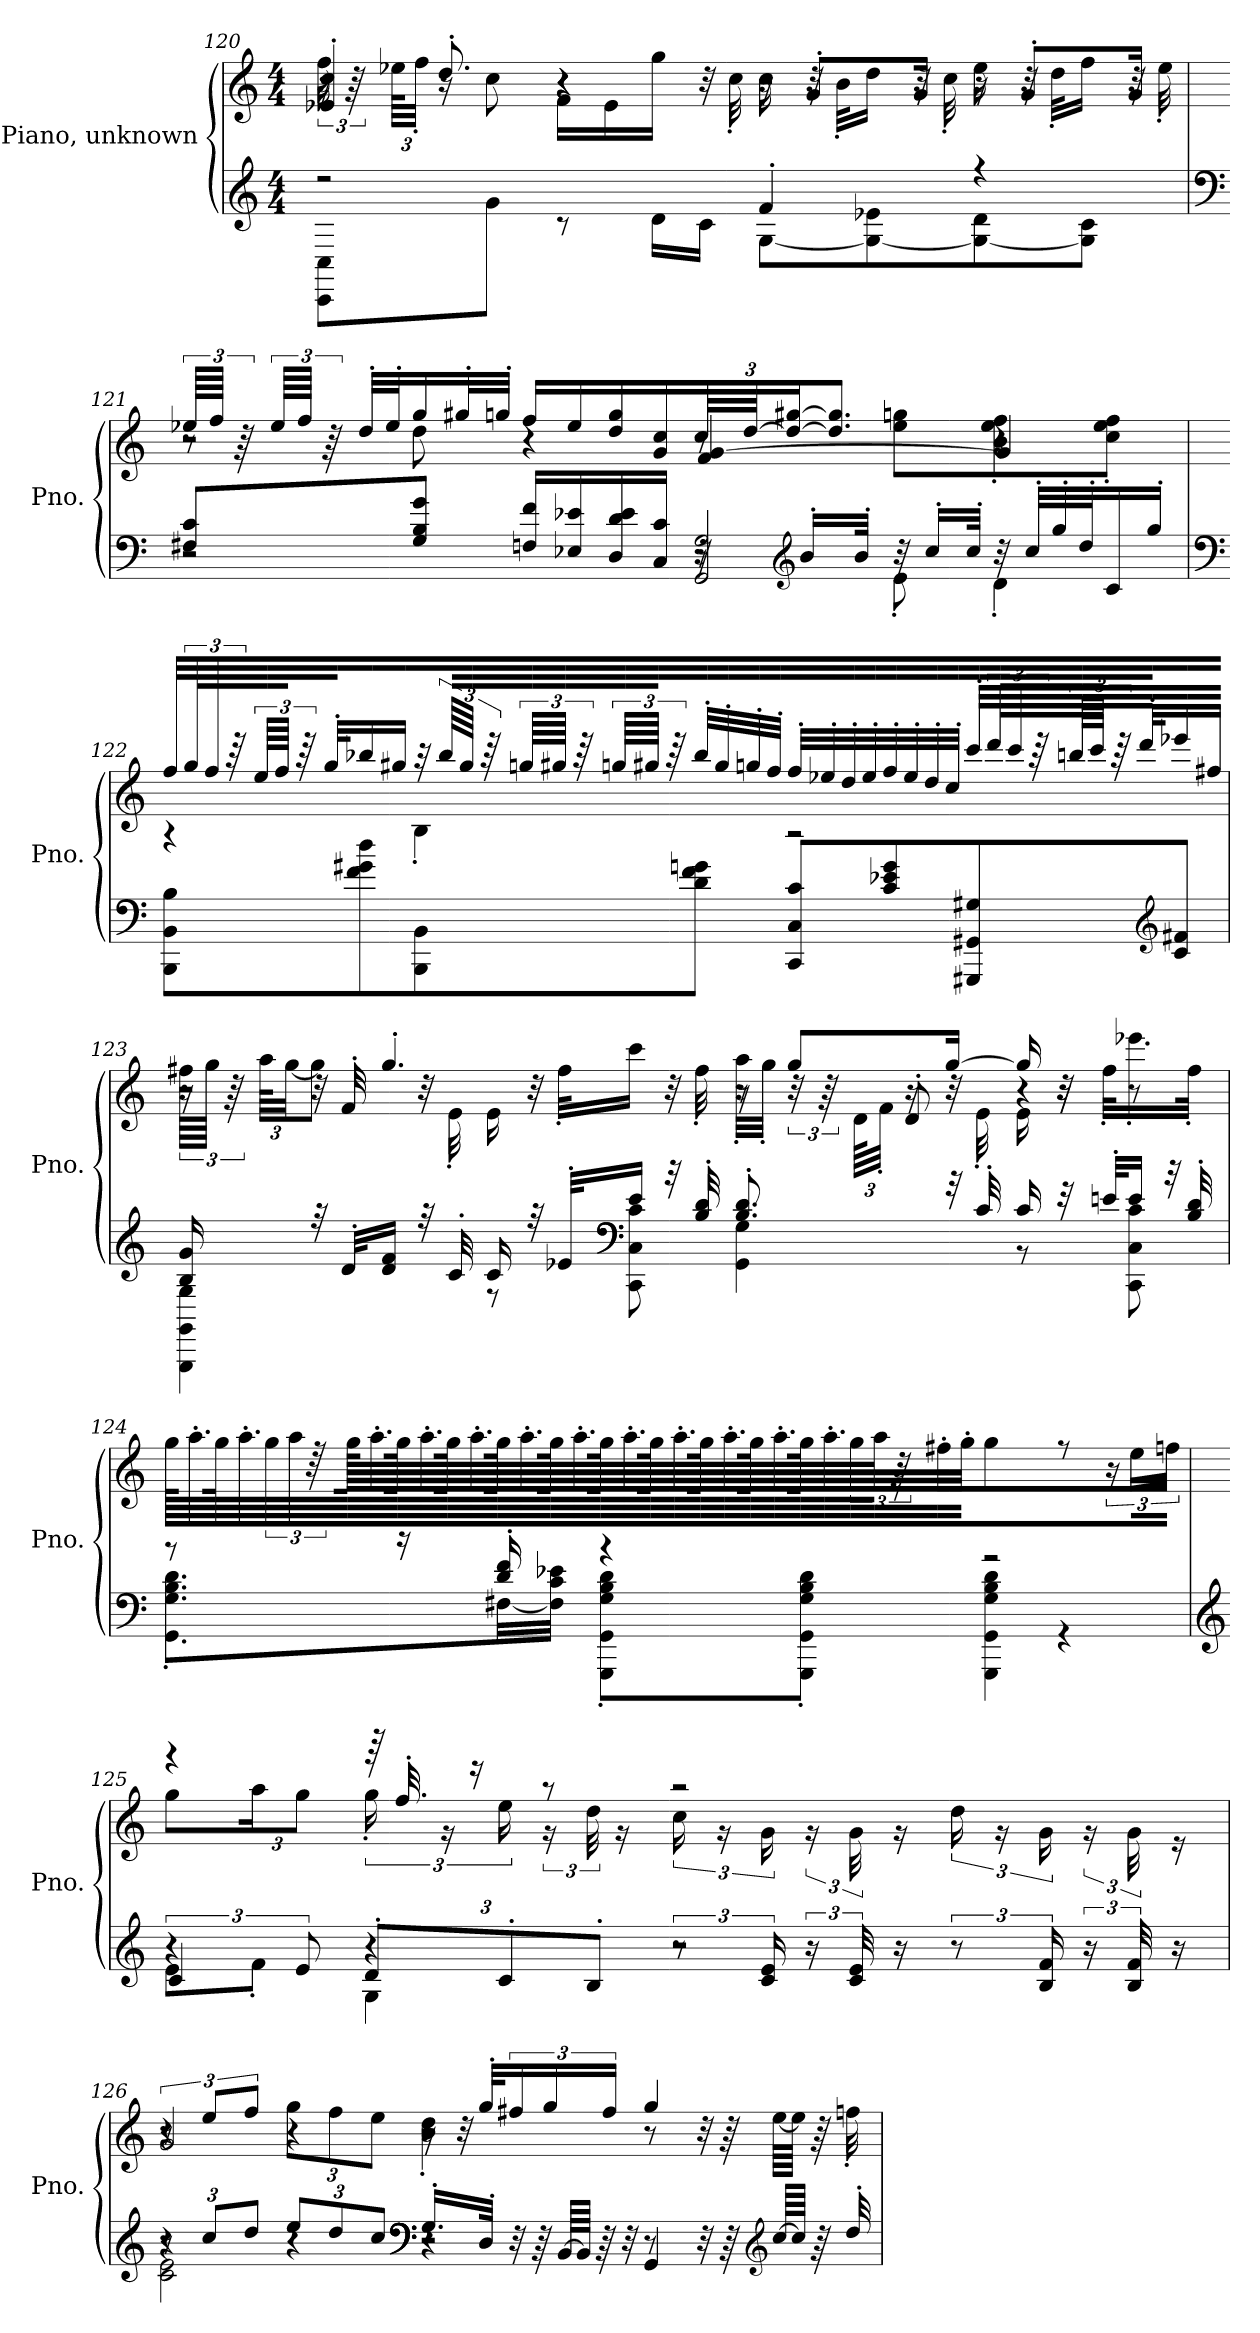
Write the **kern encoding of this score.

**kern	**kern
*part1	*part1
*staff2	*staff1
*I"Piano, unknown	*
*I'Pno.	*
!!LO:LB:g=z
*clefG2	*clefG2
*k[]	*k[]
*M4/4	*M4/4
=120	=120
*^	*^
*	*	*	*^
2r	8CC\ 8C\L	16r	48ff\	4e-X/' 4cc/'
.	.	.	96r	.
.	.	.	96ee-X\KLLL	.
.	.	.	48ff'\JJJ	.
.	.	8.dd'/	16r	.
.	8g\J	.	8cc\	.
.	8r	4r	16f\LL	4r
.	.	.	16e-\	.
.	16d\LL	.	16gg\JJ	.
.	16c\JJ	.	32r	.
.	.	.	32cc'\	.
4f'/	[8G\L	2r	16cc\	16r
.	.	.	32r	8g'/L
.	.	.	32b'\KLL	.
.	8G\_ 8e-X\	.	16dd\JJ	.
.	.	.	32r	16g/Jk
.	.	.	32cc'\	.
4r	8G\_ 8d\	.	16ee-\	16r
.	.	.	32r	8g'/L
.	.	.	32dd'\KLL	.
.	8G\] 8c\J	.	16ff\JJ	.
.	.	.	32r	16g/Jk
.	.	.	32ee-'\	.
*v	*v	*	*	*
!!LO:LB:g=z	!!	!!
=121	=121	=121	=121
*clefF4	*	*	*
*^	*	*	*
*	*^	*	*	*
8F#X/ 8c/L	2r	2r	96ee-X/LLLL	8r	2r
.	.	.	96ff/JJJJ	.	.
.	.	.	96r	.	.
.	.	.	96ee-/LLLL	.	.
.	.	.	96ff/JJJJ	.	.
.	.	.	96r	.	.
.	.	.	32dd'/LLL	.	.
.	.	.	32ee-'/J	.	.
8G/ 8B/ 8g/J	.	.	16gg/	8dd\	.
.	.	.	32gg#X'/L	.	.
.	.	.	32ggn'/JJJ	.	.
16Fn/ 16f/LL	.	.	16ff/LL	4r	.
16E-X/ 16e-X/	.	.	16ee-/	.	.
16D/ 16d/ 16e-/	.	.	16dd/ 16gg/	.	.
16C/ 16c/JJ	.	.	16g/ 16cc/	.	.
*	*	*	*Xbrackettup	*	*
32r	8r	2GG/ 2G/	96cc/LL	8r	4f/ [4g/
.	.	.	[96dd/JJ	.	.
.	.	.	24dd/_ [24gg#X/J	.	.
*clefG2	*	*	*	*	*
16b'/LL	.	.	.	.	.
.	.	.	8.dd/] 8.gg#/]J	.	.
32b'/JJk	.	.	.	.	.
32r	8e-'\	.	.	8ee-\ 8ggn\L	.
16cc'/LL	.	.	.	.	.
32cc'/JJk	.	.	.	.	.
32r	4d'\	.	4r	8b\' 8ee-\' 8ff\'	4g/]
32cc'/LLL	.	.	.	.	.
32gg'/	.	.	.	.	.
32dd'/J	.	.	.	.	.
16c/	.	.	.	8cc\' 8ee-\' 8ff\'J	.
16gg'/JJ	.	.	.	.	.
*v	*v	*v	*	*	*
*	*v	*v	*v
!!LO:LB:g=z
=122	=122
*clefF4	*
*	*^
8BBB\ 8BB\ 8B\L	32ff/LLL	4r
*	*brackettup	*
.	96gg/L	.
.	96ff/JJJJ	.
.	96r	.
.	96ee/LLLL	.
.	96ff/JJJJ	.
.	96r	.
.	32gg'/KLL	.
8f\ 8g#X\ 8dd\	16bb-X/	.
.	16gg#X/JJ	.
8BBB\ 8BB\	32r	4B'\
.	96bb-/LLLL	.
.	96gg#/JJJJ	.
.	96r	.
.	96ggn/LLLL	.
.	96gg#X/JJJJ	.
.	96r	.
.	96ggn/LLLL	.
.	96gg#X/JJJJ	.
.	96r	.
8d\ 8f\ 8gn\J	32bb-'/LLL	.
.	32gg#'/	.
.	32ggn'/	.
.	32ff'/JJJ	.
8CC/ 8C/ 8c/L	32ff'/LLL	2r
.	32ee-X'/	.
.	32dd'/	.
.	32ee-'/	.
8c/ 8e-X/ 8g/	32ff'/	.
.	32ee-'/	.
.	32dd'/	.
.	32cc'/JJJ	.
8GGG#X/ 8GG#X/ 8G#X/	32ccc'/LLL	.
.	96ddd/L	.
.	96ccc/JJJJ	.
.	96r	.
.	96bbn/LLLL	.
.	96ccc/JJJJ	.
.	96r	.
.	32ddd'/KLL	.
*clefG2	*	*
8c/ 8f#X/J	16eee-X/	.
.	16ff#X/JJ	.
!!LO:PB:g=z
=123	=123	=123
*^	*	*^
16B/ 16g/	4GGG\ 4GG\ 4G\	2r	96ff#X\LLLL	16r
.	.	.	96gg\JJJJ	.
.	.	.	96r	.
*	*	*	*Xbrackettup	*
.	.	.	96aa\KLLL	.
.	.	.	[48gg\JJ	.
32r	.	.	8gg\J]	32r
32d'/KLL	.	.	.	32f'/
16d/ 16f/JJ	.	.	.	4.gg'/
32r	.	.	32r	.
32c'/	.	.	32e'\	.
16c/	8r	.	16e\	.
32r	.	.	32r	.
32e-X'/KLL	.	.	32ff#'\KLL	.
*clefF4	*	*	*	*
16e-/JJ	8CC\ 8C\ 8c\	.	16ccc\JJ	.
32r	.	.	32r	.
32B/' 32d/'	.	.	32ff#'\	.
8.B/' 8.d/'	4GG\ 4G\	16r	32aa'\LLL	8r
.	.	.	32gg'\JJJ	.
*	*	*	*brackettup	*
.	.	8gg/L	48r	.
.	.	.	96r	.
.	.	.	96d\KLLL	.
.	.	.	48f'\JJJ	.
.	.	.	16r	8d'/
32r	.	[16gg/Jk	32r	.
32c'/	.	.	32e'\	.
16c/	8r	16gg/]	16e\	4r
32r	.	16r	32r	.
32en'/KLL	.	.	32ff#'\KLL	.
16e/JJ	8CC\ 8C\ 8c\	8r	16.eee-X'\	.
32r	.	.	.	.
32B/' 32d/'	.	.	32ff#'\JJk	.
*	*	*v	*v	*v
!!LO:LB:g=z
=124	=124	=124
8r	8.GG\' 8.G\' 8.B\' 8.d\'L	128gg\KLLLL
.	.	64.aa'\
.	.	128gg\K
.	.	64.aa'\
.	.	96gg\
.	.	96aa\JJJJ
.	.	96r
.	.	128gg\KLLLL
.	.	64.aa'\
16r	.	128gg\K
.	.	64.aa'\
.	.	128gg\K
.	.	64.aa'\
16d/' 16f/'	[32F#X\LL	128gg\K
.	.	64.aa'\
.	32F#\] 32c\ 32e-X\JJJ	128gg\K
.	.	64.aa'\
4r	8GGG\' 8GG\' 8G\' 8B\' 8d\'L	128gg\K
.	.	64.aa'\
.	.	128gg\K
.	.	64.aa'\
.	.	128gg\K
.	.	64.aa'\
.	.	128gg\K
.	.	64.aa'\
.	8GGG\' 8GG\' 8G\' 8B\' 8d\'J	128gg\K
.	.	64.aa'\
.	.	96gg\
.	.	96aa\JJJJ
.	.	96r
.	.	32ff#X'\LLL
.	.	32gg'\JJJ
2r	4GGG\ 4GG\ 4G\ 4B\ 4d\	4gg\
.	4r	8r
.	.	24r
.	.	24ee\LL
.	.	24ffn\JJ
*v	*v	*
!!LO:LB:g=z
=125	=125
*clefG2	*
*^	*^
*	*^	*	*
6r	8e\L	4c/	4r	8gg\L
*	*	*	*	*Xbrackettup
.	8f'\J	.	.	24aa\K
12e/	.	.	.	12gg\J
*Xbrackettup	*	*	*	*brackettup
12d'/L	4G\	4r	64r	24gg'\
.	.	.	32.ff'/	.
.	.	.	.	24r
.	.	.	16r	.
12c'/	.	.	.	24ee\
.	.	.	8r	24r
12B'/J	.	.	.	48dd\
.	.	.	.	16r
*brackettup	*	*	*	*
12r	2r	2r	2r	24cc\
.	.	.	.	24r
24c/ 24e/	.	.	.	24g\
24r	.	.	.	24r
48c/ 48e/	.	.	.	48g\
16r	.	.	.	16r
12r	.	.	.	24dd\
.	.	.	.	24r
24B/ 24f/	.	.	.	24g\
24r	.	.	.	24r
48B/ 48f/	.	.	.	48g\
16r	.	.	.	16r
!!LO:LB:g=z
=126	=126	=126	=126	=126
*	*	*	*	*^
4r	2c\ 2e\	12r	12r	4r	2g/
.	.	12cc/L	12ee/L	.	.
.	.	12dd/J	12ff/J	.	.
*Xbrackettup	*	*	*	*Xbrackettup	*
12ee/L	.	4r	4r	12gg\L	.
12dd/	.	.	.	12ff\	.
12cc/J	.	.	.	12ee\J	.
*clefF4	*	*	*	*	*
4r	2r	16.G'/LL	16r	4b\' 4dd\'	2r
.	.	.	32r	.	.
.	.	32D'/JJk	32gg'/KLL	.	.
.	.	32r	24ff#X/	.	.
.	.	64r	.	.	.
.	.	.	24gg/	.	.
.	.	[64BB/LLLL	.	.	.
.	.	64BB/JJJJ]	.	.	.
.	.	64r	.	.	.
.	.	.	24ff#/JJ	.	.
.	.	32r	.	.	.
8r	.	4GG/	4gg/	8r	.
32r	.	.	.	32r	.
64r	.	.	.	64r	.
*clefG2	*	*	*	*	*
[64cc/LLLL	.	.	.	[64ee\LLLL	.
64cc/JJJJ]	.	.	.	64ee\JJJJ]	.
64r	.	.	.	64r	.
32dd'/	.	.	.	32ffn'\	.
*v	*v	*v	*	*	*
*	*v	*v	*v
=	=
*-	*-
